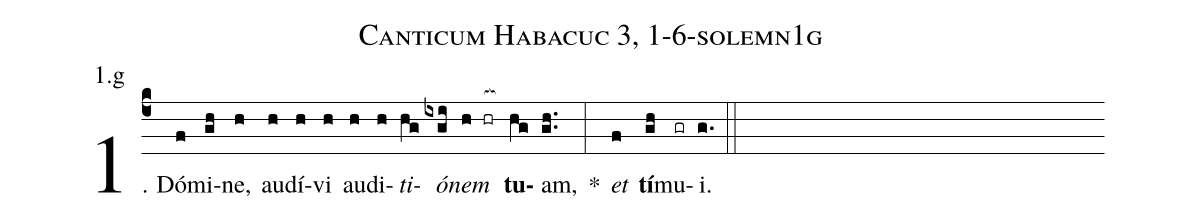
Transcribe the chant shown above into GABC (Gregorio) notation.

name: Canticum Habacuc 3, 1-6-solemn1g;
annotation: 1.g;
%%
(c4)1. Dó(f)mi(gh)ne,(h) au(h)dí(h)vi(h) au(h)di(h)<i>ti</i>(hg)<i>ó</i>(ixgi)<i>nem</i>(h hr[ocb:1{]) <b>tu</b>(hg[ocb:0}])am,(gh..) *(:) <i>et</i>(f) <b>tí</b>(gh)mu(gr)i.(g.) (::)
